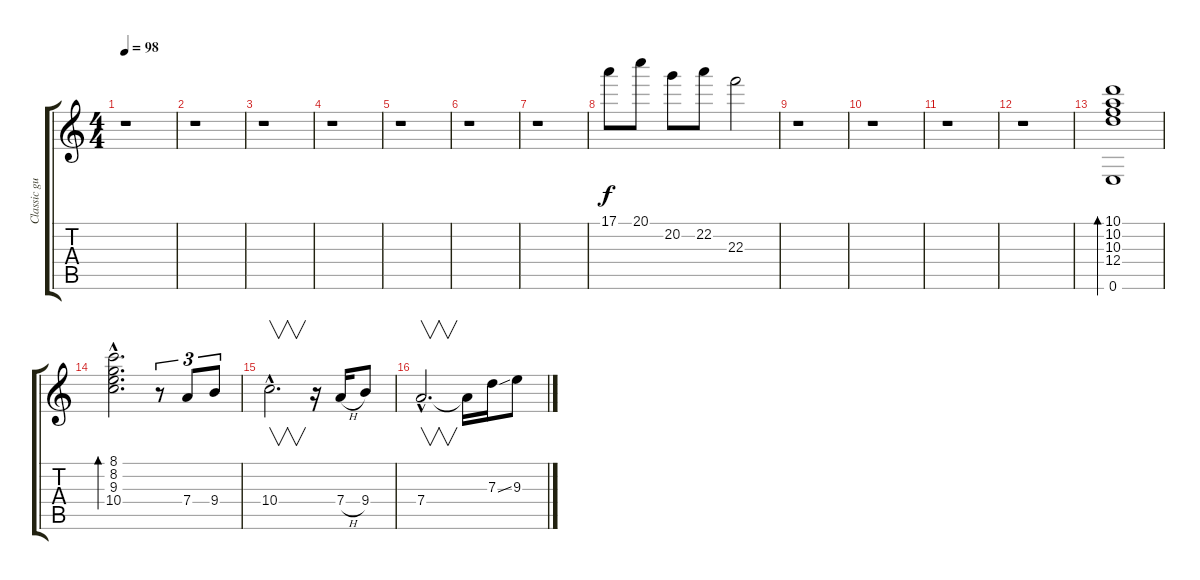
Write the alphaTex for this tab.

\track ("Classic guitar" "Classic gu") {instrument acousticguitarnylon}
\staff {score tabs}
\tuning (E4 B3 G3 D3 A2 E2) {hide}
\ts (4 4)
\tempo 98
\clef g2
\ks c
r.1{dy f} |
r.1 |
r.1 |
r.1 |
r.1 |
r.1 |
r.1 |
17.1.8 20.1.8 20.2.8 22.2.8 22.3.2 |
r.1 |
r.1 |
r.1 |
r.1 |
(10.1 10.2 10.3 12.4 0.6).1{bd 240} |
(8.1{hac} 8.2{hac} 9.3{hac} 10.4{hac}).2{d bd 120} r.8{tu (3 2)} 7.4.8{tu (3 2)} 9.4.8{tu (3 2)} |
10.4{hac}.2{v d} r.16 7.4{h}.16 9.4.8 |
7.4{hac}.2{v d} 7.4{t}.16 7.3{ss}.16 9.3.8
